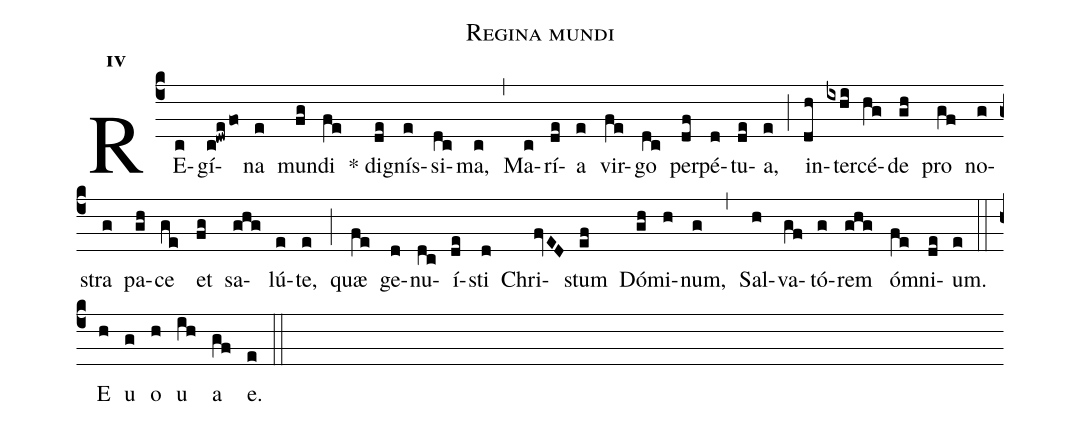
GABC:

name:Regina mundi;
office-part:Antiphona;
mode:4;
%%
name: Regina mundi;
office-part: Antiphona;
occasion: Die 22 Augusti - Beatæ Mariæ Virginis Reginæ;
book: Antiphonale Monasticum III De Sanctis, Solesmes 2007;
transcriber: Axel Tulicki;
mode: 4;
annotation: Ant.;
annotation: VI e;
%%
(c4) RE(c)gí(c!dwe/fo)na(e) mun(fg)di(fe) * di(de)gnís(e)si(dc)ma,(c) (,) Ma(c)rí(de)a(e) vir(fe)go(dc) per(df)pé(d)tu(de)a,(e) (;) in(dh)ter(ixhi)cé(hg)de(gh) pro(gf) no(g)stra(g) pa(gh)ce(ge) et(fg) sa(ghg)lú(e)te,(e) (;) quæ(fe) ge(d)nu(dc)í(de)sti(d) Chri(fvED)stum(ef) Dó(gh)mi(h)num,(g) (,) Sal(h)va(gf)tó(g)rem(ghg) óm(fe)ni(de)um.(e) (::) E(h) u(g) o(h) u(ih) a(gf) e.(e) (::)
